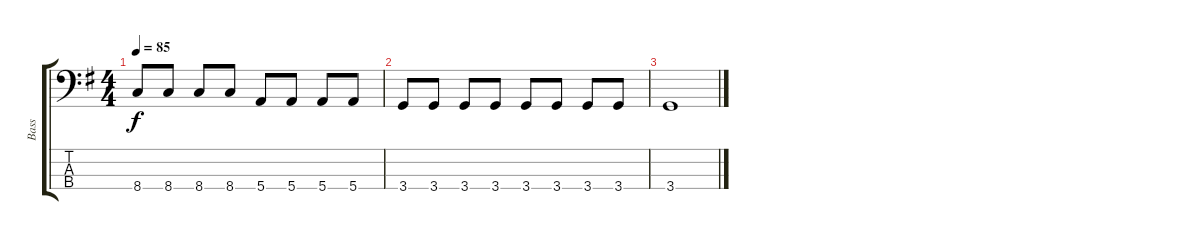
\track ("Bass" "Bass") {instrument electricbassfinger}
\staff {score tabs}
\tuning (G2 D2 A1 E1) {hide}
\ts (4 4)
\tempo 85
\clef f4
\ks g
8.4.8{dy f} 8.4.8 8.4.8 8.4.8 5.4.8 5.4.8 5.4.8 5.4.8 |
3.4.8 3.4.8 3.4.8 3.4.8 3.4.8 3.4.8 3.4.8 3.4.8 |
3.4.1
